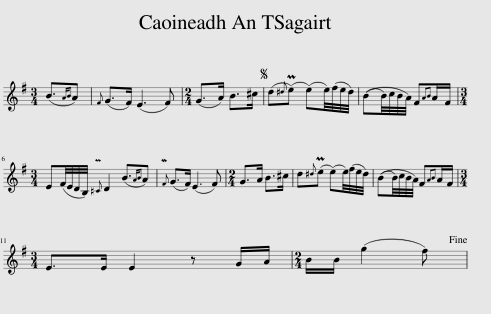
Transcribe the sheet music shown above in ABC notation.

X:1
L:1/8
M:3/4
I:linebreak $
K:G
V:1 treble
V:1
 (B3/2{AB}A) |{F} (G>F) (E3 F) |[M:2/4] (G>A) B>^c |S (d{^d}(Pe) (e)e/4)(f/4e/4d/4) | ((BB/4)c/4B/4A/4) F{AB}A/F/ |$ %5
[M:3/4] E(F/4E/4D/4B,/4){P^C} D2 (B3/2{AB}A) |{MF} (G>F) (E3 F) |[M:2/4] G>A B>^c | d{^d}(Pe (e)e/4)(f/4e/4d/4) | ((BB/4)c/4B/4A/4) F{AB}A/F/ |$ %10
[M:3/4] E>E E2 z G/A/ |[M:2/4] B/B/ (g2 f)!fine! | %12
